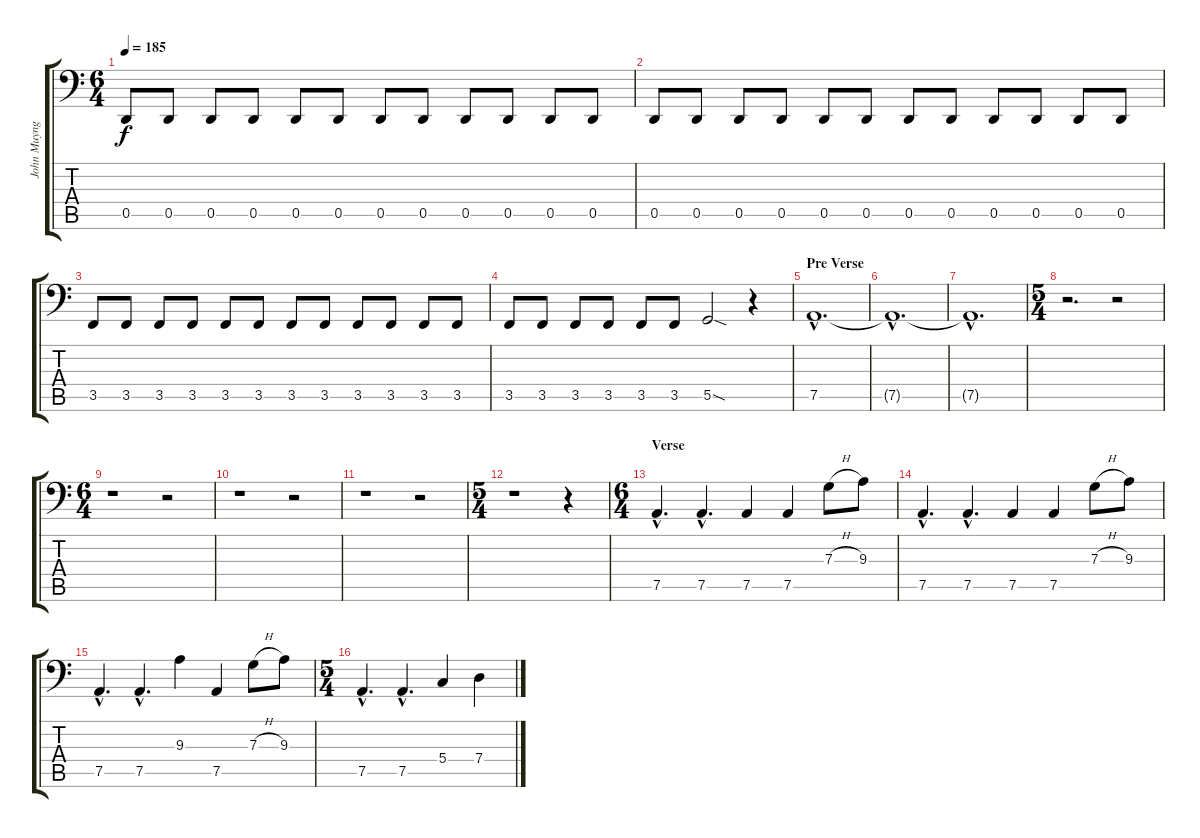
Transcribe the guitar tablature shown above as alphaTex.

\track ("John Muyng" "John Muyng") {instrument electricbassfinger}
\staff {score tabs}
\tuning (Bb2 F2 C2 G1 D1 A0) {hide}
\ts (6 4)
\tempo 185
\clef f4
\ks c
0.5.8{dy f} 0.5.8 0.5.8 0.5.8 0.5.8 0.5.8 0.5.8 0.5.8 0.5.8 0.5.8 0.5.8 0.5.8 |
0.5.8 0.5.8 0.5.8 0.5.8 0.5.8 0.5.8 0.5.8 0.5.8 0.5.8 0.5.8 0.5.8 0.5.8 |
3.5.8 3.5.8 3.5.8 3.5.8 3.5.8 3.5.8 3.5.8 3.5.8 3.5.8 3.5.8 3.5.8 3.5.8 |
3.5.8 3.5.8 3.5.8 3.5.8 3.5.8 3.5.8 5.5{sod}.2 r.4 |
\section ("" "Pre Verse ")
7.5{hac}.1{d} |
7.5{hac t}.1{d} |
7.5{hac t}.1{d} |
\ts (5 4)
r.2{d} r.2 |
\ts (6 4)
r.1 r.2 |
r.1 r.2 |
r.1 r.2 |
\ts (5 4)
r.1 r.4 |
\ts (6 4)
\section ("" "Verse ")
7.5{hac}.4{d} 7.5{hac}.4{d} 7.5.4 7.5.4 7.3{h}.8 9.3.8 |
7.5{hac}.4{d} 7.5{hac}.4{d} 7.5.4 7.5.4 7.3{h}.8 9.3.8 |
7.5{hac}.4{d} 7.5{hac}.4{d} 9.3.4 7.5.4 7.3{h}.8 9.3.8 |
\ts (5 4)
7.5{hac}.4{d} 7.5{hac}.4{d} 5.4.4 7.4.4
